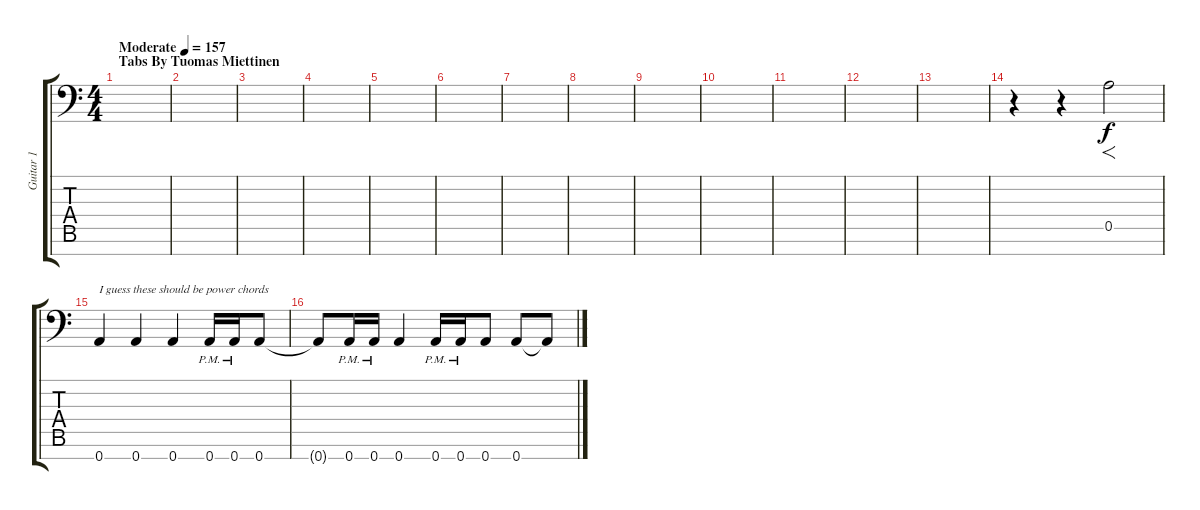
\track ("Guitar 1" "Guitar 1") {instrument distortionguitar}
\staff {score tabs}
\tuning (E4 B3 G3 D3 A2 E2 A1) {hide}
\ts (4 4)
\section ("" "Tabs By Tuomas Miettinen")
\tempo (157 "Moderate")
\clef f4
\ks c
|
|
|
|
|
|
|
|
|
|
|
|
|
r.4 r.4 0.5.2{f} |
0.7.4{txt "I guess these should be power chords"} 0.7.4 0.7.4 0.7{pm}.16 0.7{pm}.16 0.7.8 |
0.7{t}.8 0.7{pm}.16 0.7{pm}.16 0.7.4 0.7{pm}.16 0.7{pm}.16 0.7.8 0.7.8 0.7{t}.8
